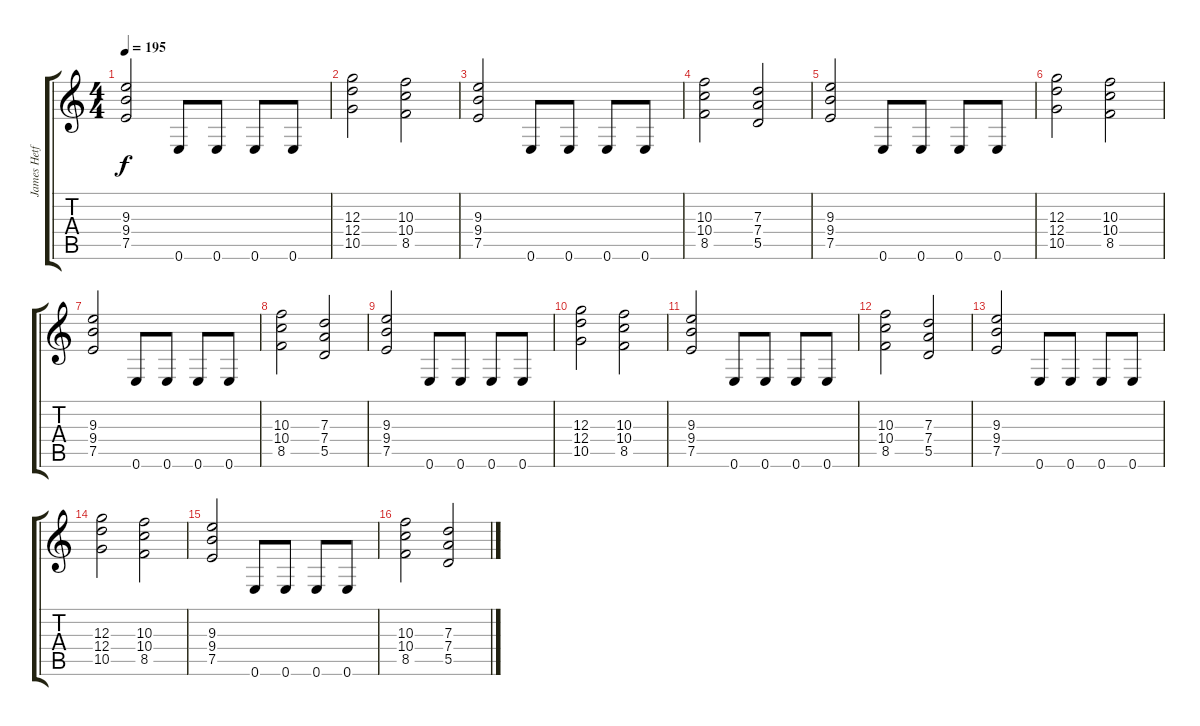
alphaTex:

\track ("James Hetfield (Guitar)" "James Hetf") {instrument distortionguitar}
\staff {score tabs}
\tuning (E4 B3 G3 D3 A2 E2) {hide}
\ts (4 4)
\tempo 195
\clef g2
\ks c
(9.3 9.4 7.5).2{dy f} 0.6.8 0.6.8 0.6.8 0.6.8 |
(12.3 12.4 10.5).2 (10.3 10.4 8.5).2 |
(9.3 9.4 7.5).2 0.6.8 0.6.8 0.6.8 0.6.8 |
(10.3 10.4 8.5).2 (7.3 7.4 5.5).2 |
(9.3 9.4 7.5).2 0.6.8 0.6.8 0.6.8 0.6.8 |
(12.3 12.4 10.5).2 (10.3 10.4 8.5).2 |
(9.3 9.4 7.5).2 0.6.8 0.6.8 0.6.8 0.6.8 |
(10.3 10.4 8.5).2 (7.3 7.4 5.5).2 |
(9.3 9.4 7.5).2 0.6.8 0.6.8 0.6.8 0.6.8 |
(12.3 12.4 10.5).2 (10.3 10.4 8.5).2 |
(9.3 9.4 7.5).2 0.6.8 0.6.8 0.6.8 0.6.8 |
(10.3 10.4 8.5).2 (7.3 7.4 5.5).2 |
(9.3 9.4 7.5).2 0.6.8 0.6.8 0.6.8 0.6.8 |
(12.3 12.4 10.5).2 (10.3 10.4 8.5).2 |
(9.3 9.4 7.5).2 0.6.8 0.6.8 0.6.8 0.6.8 |
(10.3 10.4 8.5).2 (7.3 7.4 5.5).2
